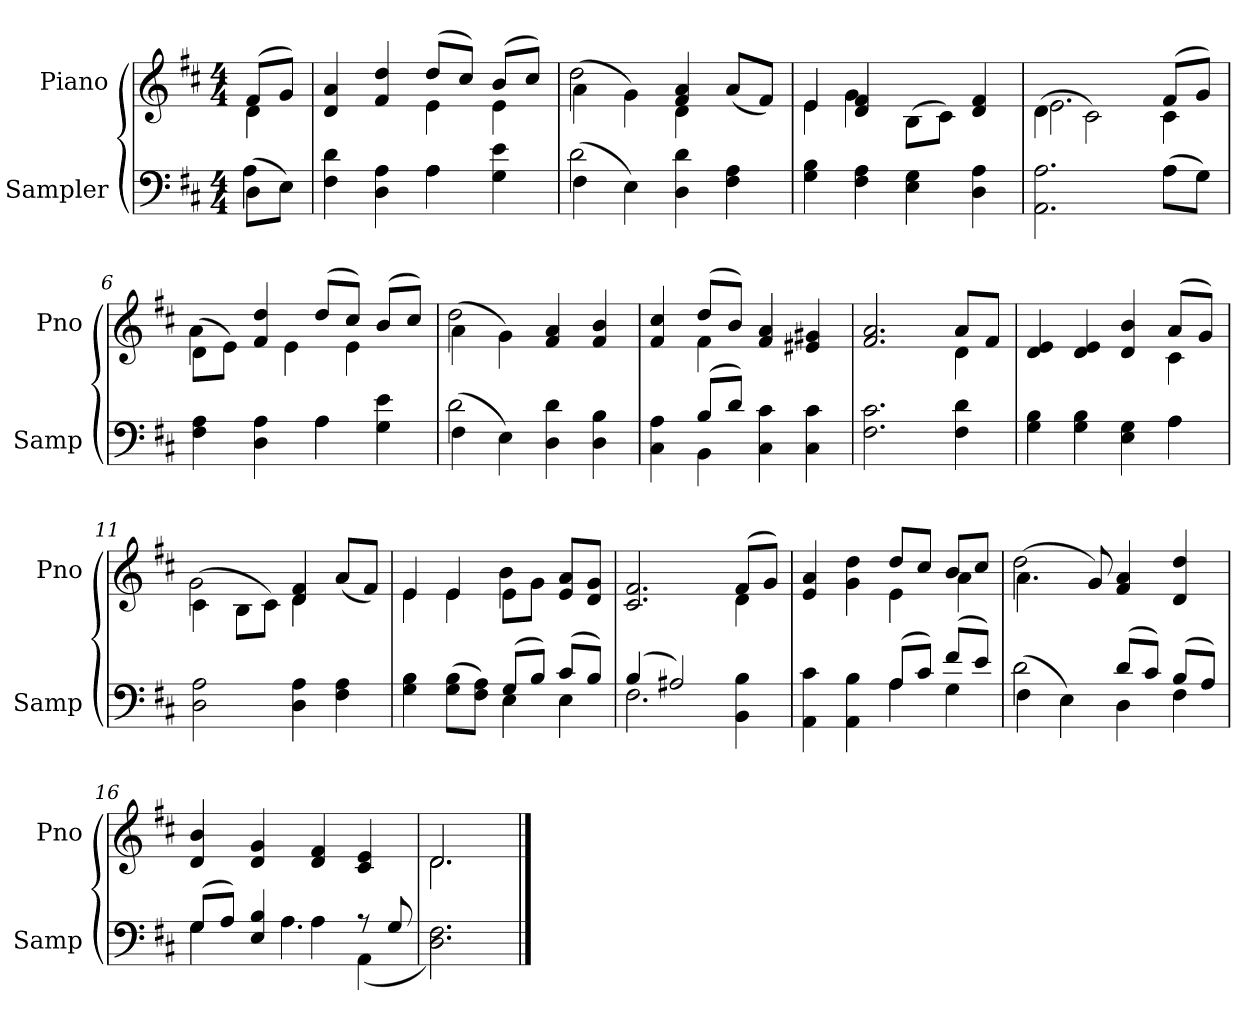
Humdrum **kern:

**kern	**kern
*part2	*part1
*staff2	*staff1
*I"Sampler	*I"Piano
*I'Samp	*I'Pno
*clefF4	*clefG2
*k[f#c#]	*k[f#c#]
*D:	*D:
*M4/4	*M4/4
=1	=1
*^	*^
(8D\L	4A	(8f#/L	4d
8E\J)	.	8g/J)	.
=2	=2	=2	=2
4F# 4d	2ryy	4d 4a	2ryy
4D 4A	.	4f# 4dd	.
4A\	4A	(8dd/L	4e
.	.	8cc#/J)	.
4G 4e	4ryy	(8b/L	4e
.	.	8cc#/J)	.
=3	=3	=3	=3
(4F#\	2d	(4a\	2dd
4E\)	.	4g\)	.
4D 4d	2ryy	4f# 4a	4d
4F# 4A	.	(8a/L	4ryy
.	.	8f#/J)	.
*v	*v	*	*
=4	=4	=4
4G 4B	4e/	4e
4F# 4A	4d 4f#	4g
4E 4G	(8B\L	2ryy
.	8c#\J)	.
4D 4A	4d 4f#	.
=5	=5	=5
*^	*	*
2.AA 2.A	2.ryy	(4d\	2.e
.	.	2c#\)	.
(8A\L	4A	(8f#/L	4c#
8G\J)	.	8g/J)	.
=6	=6	=6	=6
4F# 4A	2ryy	(8d\L	4a
.	.	8e\J)	.
4D 4A	.	4f# 4dd	8ryy
.	.	.	4e
4A\	4A	(8dd/L	.
.	.	8cc#/J)	4e
4G 4e	4ryy	(8b/L	.
.	.	8cc#/J)	8ryy
=7	=7	=7	=7
(4F#\	2d	(4a\	2dd
4E\)	.	4g\)	.
4D 4d	2ryy	4f# 4a	2ryy
4D 4B	.	4f# 4b	.
=8	=8	=8	=8
4C# 4A	4ryy	4f# 4cc#	4ryy
(8B/L	4BB	(8dd/L	4f#
8d/J)	.	8b/J)	.
4C# 4c#	2ryy	4f# 4a	2ryy
4C# 4c#	.	4e#X 4g#X	.
*v	*v	*	*
=9	=9	=9
2.F# 2.c#	2.f# 2.a	2.ryy
4F# 4d	8a/L	4d
.	8f#/J	.
=10	=10	=10
*^	*	*
4G 4B	2.ryy	4d 4e	2.ryy
4G 4B	.	4d 4e	.
4E 4G	.	4d 4b	.
4A\	4A	(8a/L	4c#
.	.	8g/J)	.
*v	*v	*	*
=11	=11	=11
2D 2A	(4c#\	2g
.	8B\L	.
.	8c#\J)	.
4D 4A	4d 4f#	4d
4F# 4A	(8a/L	4ryy
.	8f#/J)	.
=12	=12	=12
*^	*	*
4G 4B	2ryy	4e/	4e
(8G\ 8B\L	.	4e/	4e
8F#\ 8A\J)	.	.	.
(8G/L	4E	8e\L	4b
8B/J)	.	8g\J	.
(8c#/L	4E	8e/ 8a/L	4ryy
8B/J)	.	8d/ 8g/J	.
=13	=13	=13	=13
(4B/	2.F#	2.c# 2.f#	2.ryy
2A#X/)	.	.	.
4BB 4B	4ryy	(8f#/L	4d
.	.	8g/J)	.
=14	=14	=14	=14
4AA 4c#	2ryy	4e 4a	2ryy
4AA 4B	.	4g 4dd	.
(8A/L	4A	8dd/L	4e
8c#/J)	.	8cc#/J	.
(8f#/L	4G	8b/L	4a
8e/J)	.	8cc#/J	.
=15	=15	=15	=15
(4F#\	2d	(4.a\	2dd
4E\)	.	.	.
.	.	8g)	.
(8d/L	4D	4f# 4a	2ryy
8c#/J)	.	.	.
(8B/L	4F#	4d 4dd	.
8A/J)	.	.	.
*	*	*v	*v
=16	=16	=16
(8G/L	4G	4d 4b
8A/J)	.	.
4E 4B	8ryy	4d 4g
.	4.A	.
4A\	.	4d 4f#
8r	(4AA	4c# 4e
8G/	.	.
*v	*v	*
=17	=17
*	*^
2.D 2.F#)	2.d/	2.d
*	*v	*v
==	==
*-	*-
